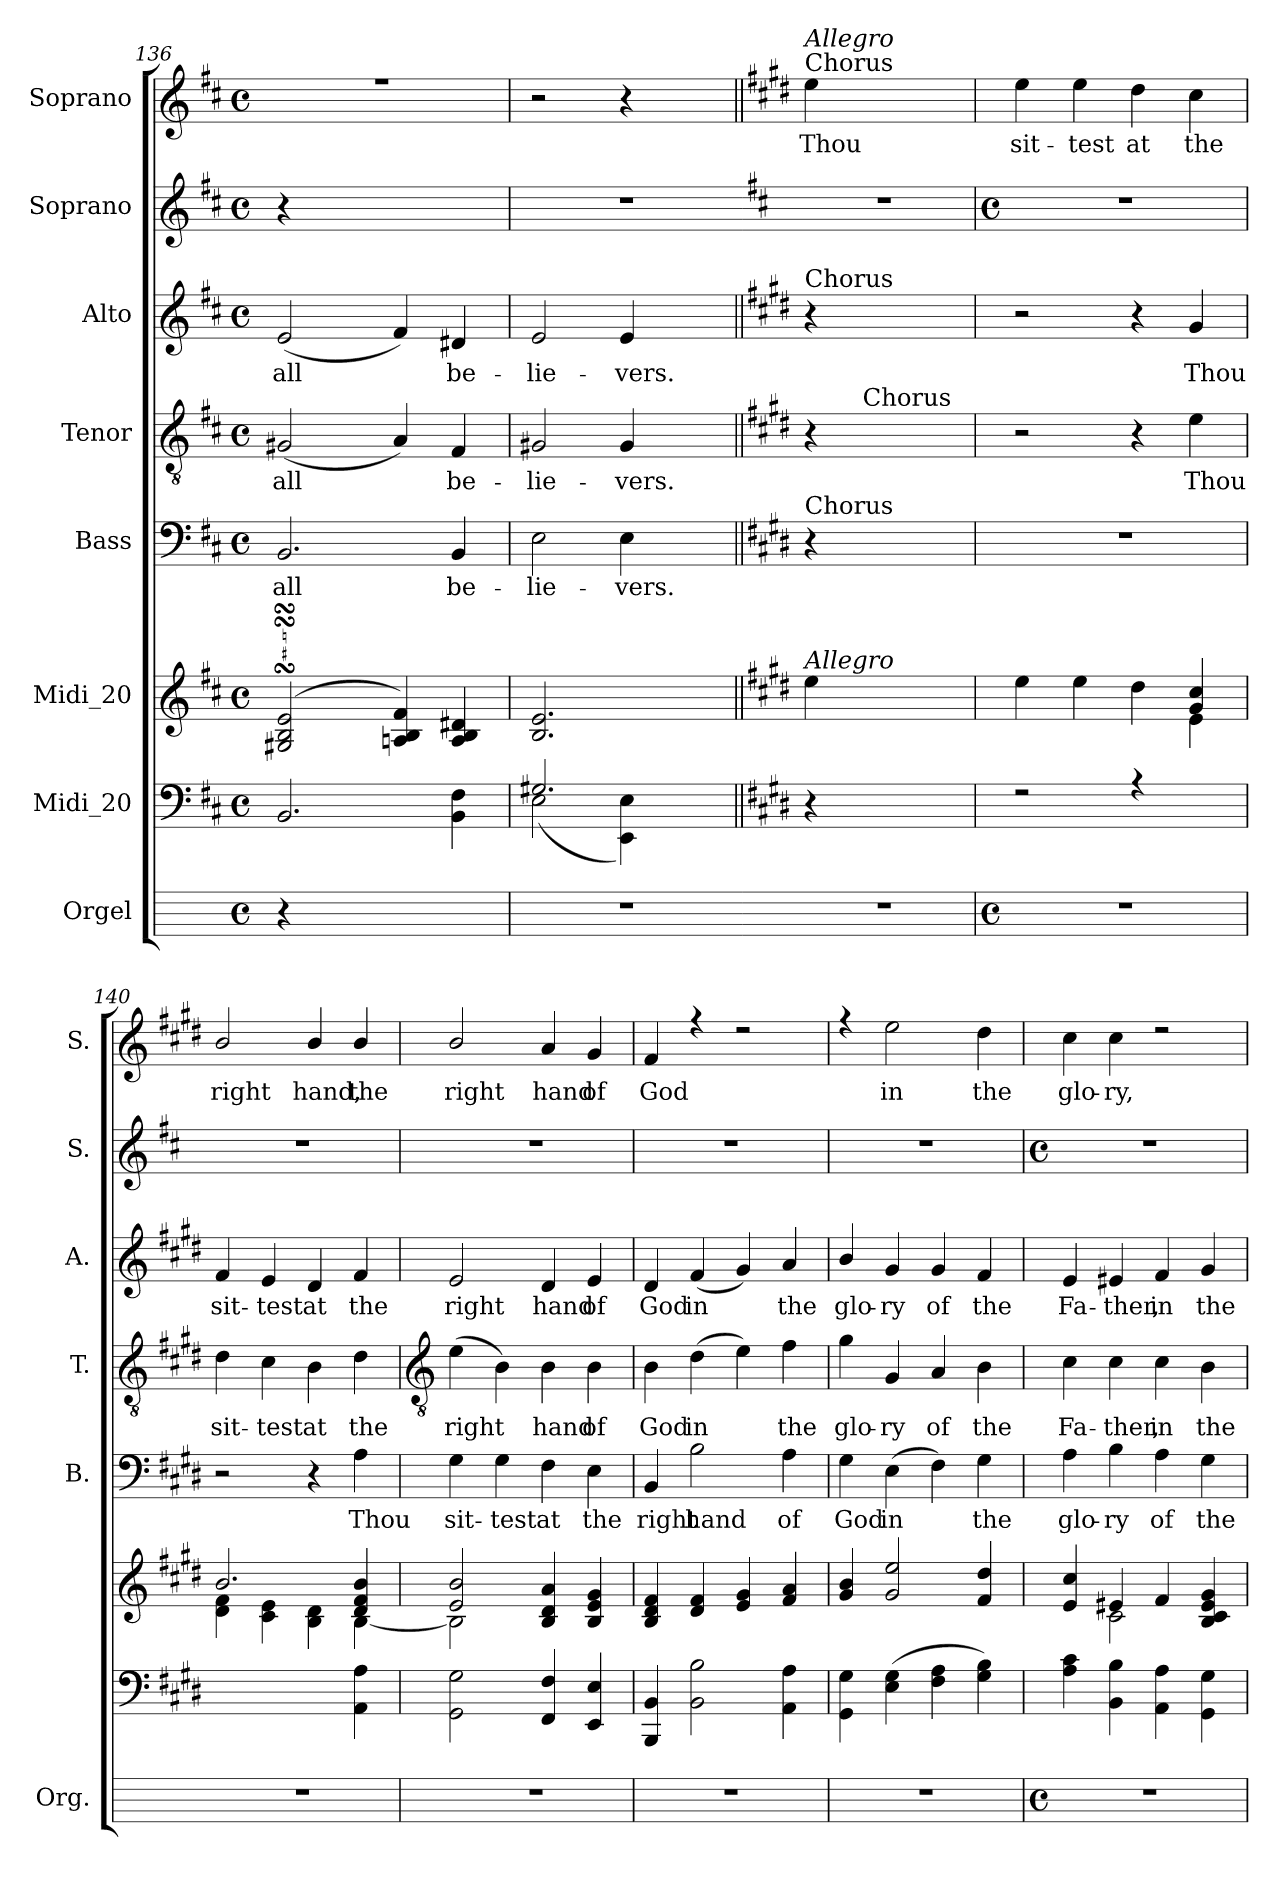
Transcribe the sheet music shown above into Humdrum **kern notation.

**kern	**kern	**kern	**kern	**text	**kern	**text	**kern	**text	**kern	**kern	**text
*part8	*part7	*part6	*part5	*part5	*part4	*part4	*part3	*part3	*part2	*part1	*part1
*staff8	*staff7	*staff6	*staff5	*staff5	*staff4	*staff4	*staff3	*staff3	*staff2	*staff1	*staff1
*I"Orgel	*I"Midi_20	*I"Midi_20	*I"Bass	*	*I"Tenor	*	*I"Alto	*	*I"Soprano	*I"Soprano	*
*I'Org.	*	*	*I'B.	*	*I'T.	*	*I'A.	*	*I'S.	*I'S.	*
*	*clefF4	*clefG2	*clefF4	*	*clefGv2	*	*clefG2	*	*clefG2	*clefG2	*
*	*k[f#c#]	*k[f#c#]	*k[f#c#]	*	*k[f#c#]	*	*k[f#c#]	*	*k[f#c#]	*k[f#c#]	*
*	*D:	*D:	*D:	*	*D:	*	*D:	*	*D:	*D:	*
*M4/4	*M4/4	*M4/4	*M4/4	*	*M4/4	*	*M4/4	*	*M4/4	*M4/4	*
*met(c)	*met(c)	*met(c)	*met(c)	*	*met(c)	*	*met(c)	*	*met(c)	*met(c)	*
=136	=136	=136	=136	=136	=136	=136	=136	=136	=136	=136	=136
*	*^	*^	*	*	*	*	*	*	*	*	*
!	!	!	!	!	!	!LO:LY:b	!	!LO:LY:b	!	!LO:LY:b	!	!	!
*	*	*	*	*	*	*	*	*	*	*	*	*^	*
4r	1ryy	2.BB/	(>2G#X/sSSS 2B/sSSS 2e/sSSS	1ryy	2.BB	all	(<2G#X	all	(<2e	all	4r	1r	1ryy	.
2.ryy	.	.	.	.	.	.	.	.	.	.	2.ryy	.	.	.
.	.	.	4A/ 4B/ 4f#/)	.	.	.	4A)	.	4f#)	.	.	.	.	.
!	!	!	!	!	!	!LO:LY:b	!	!LO:LY:b	!	!LO:LY:b	!	!	!	!
.	.	4BB\ 4F#\	4A/ 4B/ 4d#X/	.	4BB	be-	4F#	be-	4d#X	be-	.	.	.	.
=137	=137	=137	=137	=137	=137	=137	=137	=137	=137	=137	=137	=137	=137	=137
!	!	!	!	!	!	!LO:LY:b	!	!LO:LY:b	!	!LO:LY:b	!	!	!	!
1r	2.G#X/	(<2E\	2.B/ 2.e/	2.ryy	2E	-lie-	2G#X	-lie-	2e	-lie-	1r	2r	2.ryy	.
!	!	!	!	!	!	!LO:LY:b	!	!LO:LY:b	!	!LO:LY:b	!	!	!	!
.	.	4EE\ 4E\)	.	.	4E	-vers.	4G#	-vers.	4e	-vers.	.	4r	.	.
.	4ryy	4ryy	4ryy	4ryy	4ryy	.	4ryy	.	4ryy	.	.	4ryy	4ryy	.
=138	=138||	=138||	=138||	=138||	=138||	=138||	=138||	=138||	=138||	=138||	=138	=138||	=138||	=138||
*	*k[f#c#g#d#]	*	*k[f#c#g#d#]	*	*k[f#c#g#d#]	*	*k[f#c#g#d#]	*	*k[f#c#g#d#]	*	*	*k[f#c#g#d#]	*	*
*	*E:	*	*E:	*	*E:	*	*E:	*	*E:	*	*	*E:	*	*
!	!	!	!	!	!	!	!	!	!	!	!	!LO:TX:a:t=Chorus	!	!
!	!	!	!	!	!	!	!	!	!	!	!	!LO:TX:a:i:t=Allegro	!	!
!	!	!	!	!	!	!	!	!	!LO:TX:a:t=Chorus	!	!	!	!	!
!	!	!	!	!	!LO:TX:a:t=Chorus	!	!	!	!	!	!	!	!	!
!	!	!	!LO:TX:a:i:t=Allegro	!	!	!	!	!	!	!	!	!	!	!
!	!	!	!	!	!	!	!	!	!	!	!	!	!	!LO:LY:b
1r	4r	4ryy	4ee\	4ryy	4r	.	4r	.	4r	.	1r	4ee\	4ryy	Thou
!	!	!	!	!	!	!	!LO:TX:a:t=Chorus	!	!	!	!	!	!	!
.	2.ryy	2.ryy	2.ryy	2.ryy	2.ryy	.	2.ryy	.	2.ryy	.	.	2.ryy	2.ryy	.
!!LO:LB:g=z	!!
=139	=139	=139	=139	=139	=139	=139	=139	=139	=139	=139	=139	=139	=139	=139
*M4/4	*	*	*	*	*	*	*	*	*	*	*M4/4	*	*	*
*met(c)	*	*	*	*	*	*	*	*	*	*	*met(c)	*	*	*
!	!	!	!	!	!	!	!	!	!	!	!	!	!	!LO:LY:b
1r	2r	1ryy	4ee\	2.ryy	1r	.	2r	.	2r	.	1r	4ee\	1ryy	sit-
!	!	!	!	!	!	!	!	!	!	!	!	!	!	!LO:LY:b
.	.	.	4ee\	.	.	.	.	.	.	.	.	4ee\	.	-test
!	!	!	!	!	!	!	!	!	!	!	!	!	!	!LO:LY:b
.	4r	.	4dd#\	.	.	.	4r	.	4r	.	.	4dd#\	.	at
!	!	!	!	!	!	!	!	!LO:LY:b	!	!LO:LY:b	!	!	!	!LO:LY:b
.	4ryy	.	4g#/ 4cc#/	4e\	.	.	4e	Thou	4g#	Thou	.	4cc#\	.	the
=140	=140	=140	=140	=140	=140	=140	=140	=140	=140	=140	=140	=140	=140	=140
!	!	!	!	!	!	!	!	!LO:LY:b	!	!LO:LY:b	!	!	!	!LO:LY:b
1r	2.ryy	1ryy	2.b/	4d#\ 4f#\	2r	.	4d#	sit-	4f#	sit-	1r	2b	1ryy	right
!	!	!	!	!	!	!	!	!LO:LY:b	!	!LO:LY:b	!	!	!	!
.	.	.	.	4c#\ 4e\	.	.	4c#	-test	4e	-test	.	.	.	.
!	!	!	!	!	!	!	!	!LO:LY:b	!	!LO:LY:b	!	!	!	!LO:LY:b
.	.	.	.	4B\ 4d#\	4r	.	4B	at	4d#	at	.	4b	.	hand,
!	!	!	!	!	!	!LO:LY:b	!	!LO:LY:b	!	!LO:LY:b	!	!	!	!LO:LY:b
.	4AA\ 4A\	.	4d#/ 4f#/ 4b/	[4B\	4A	Thou	4d#	the	4f#	the	.	4b	.	the
!!LO:LB:g=z	!!
=141	=141	=141	=141	=141	=141	=141	=141	=141	=141	=141	=141	=141	=141	=141
*	*	*	*	*	*	*	*clefGv2	*	*	*	*	*	*	*
!	!	!	!	!	!	!LO:LY:b	!	!LO:LY:b	!	!LO:LY:b	!	!	!	!LO:LY:b
1r	2GG#\ 2G#\	1ryy	2e/ 2b/	2B\]	4G#	sit-	(>4e	right	2e	right	1r	2b/	1ryy	right
!	!	!	!	!	!	!LO:LY:b	!	!	!	!	!	!	!	!
.	.	.	.	.	4G#	-test	4B)	.	.	.	.	.	.	.
!	!	!	!	!	!	!LO:LY:b	!	!LO:LY:b	!	!LO:LY:b	!	!	!	!LO:LY:b
.	4FF#/ 4F#/	.	4B/ 4d#/ 4a/	2ryy	4F#	at	4B	hand	4d#	hand	.	4a	.	hand
!	!	!	!	!	!	!LO:LY:b	!	!LO:LY:b	!	!LO:LY:b	!	!	!	!LO:LY:b
.	4EE/ 4E/	.	4B/ 4e/ 4g#/	.	4E	the	4B	of	4e	of	.	4g#	.	of
=142	=142	=142	=142	=142	=142	=142	=142	=142	=142	=142	=142	=142	=142	=142
!	!	!	!	!	!	!LO:LY:b	!	!LO:LY:b	!	!LO:LY:b	!	!	!	!LO:LY:b
1r	4BBB/ 4BB/	1ryy	4B/ 4d#/ 4f#/	1ryy	4BB	right	4B	God	4d#	God	1r	4f#	1ryy	God
!	!	!	!	!	!	!LO:LY:b	!	!LO:LY:b	!	!LO:LY:b	!	!	!	!
.	2BB\ 2B\	.	4d#/ 4f#/	.	2B	hand	(>4d#	in	(<4f#	in	.	4r	.	.
.	.	.	4e/ 4g#/	.	.	.	4e)	.	4g#)	.	.	2r	.	.
!	!	!	!	!	!	!LO:LY:b	!	!LO:LY:b	!	!LO:LY:b	!	!	!	!
.	4AA\ 4A\	.	4f#/ 4a/	.	4A	of	4f#	the	4a	the	.	.	.	.
=143	=143	=143	=143	=143	=143	=143	=143	=143	=143	=143	=143	=143	=143	=143
!	!	!	!	!	!	!LO:LY:b	!	!LO:LY:b	!	!LO:LY:b	!	!	!	!
1r	4GG#\ 4G#\	1ryy	4g#/ 4b/	1ryy	4G#	God	4g#	glo-	4b/	glo-	1r	4r	1ryy	.
!	!	!	!	!	!	!LO:LY:b	!	!LO:LY:b	!	!LO:LY:b	!	!	!	!LO:LY:b
.	(>4E\ 4G#\	.	2g#/ 2ee/	.	(>4E	in	4G#	-ry	4g#	-ry	.	2ee\	.	in
!	!	!	!	!	!	!	!	!LO:LY:b	!	!LO:LY:b	!	!	!	!
.	4F#\ 4A\	.	.	.	4F#)	.	4A	of	4g#	of	.	.	.	.
!	!	!	!	!	!	!LO:LY:b	!	!LO:LY:b	!	!LO:LY:b	!	!	!	!LO:LY:b
.	4G#\ 4B\)	.	4f#/ 4dd#/	.	4G#	the	4B	the	4f#	the	.	4dd#\	.	the
!!LO:LB:g=z	!!
=144	=144	=144	=144	=144	=144	=144	=144	=144	=144	=144	=144	=144	=144	=144
*M4/4	*	*	*	*	*	*	*	*	*	*	*M4/4	*	*	*
*met(c)	*	*	*	*	*	*	*	*	*	*	*met(c)	*	*	*
!	!	!	!	!	!	!LO:LY:b	!	!LO:LY:b	!	!LO:LY:b	!	!	!	!LO:LY:b
1r	4A\ 4c#\	1ryy	4e/ 4cc#/	4ryy	4A	glo-	4c#	Fa-	4e	Fa-	1r	4cc#\	1ryy	glo-
!	!	!	!	!	!	!LO:LY:b	!	!LO:LY:b	!	!LO:LY:b	!	!	!	!LO:LY:b
.	4BB\ 4B\	.	4e#X/	2c#\	4B	-ry	4c#	-ther,	4e#X	-ther,	.	4cc#\	.	-ry,
!	!	!	!	!	!	!LO:LY:b	!	!LO:LY:b	!	!LO:LY:b	!	!	!	!
.	4AA\ 4A\	.	4f#/	.	4A	of	4c#	in	4f#	in	.	2r	.	.
!	!	!	!	!	!	!LO:LY:b	!	!LO:LY:b	!	!LO:LY:b	!	!	!	!
.	4GG#\ 4G#\	.	4B/ 4c#/ 4e#/ 4g#/	4ryy	4G#	the	4B	the	4g#	the	.	.	.	.
*	*v	*v	*	*	*	*	*	*	*	*	*	*v	*v	*
*	*	*v	*v	*	*	*	*	*	*	*	*	*
=	=	=	=	=	=	=	=	=	=	=	=
*-	*-	*-	*-	*-	*-	*-	*-	*-	*-	*-	*-
